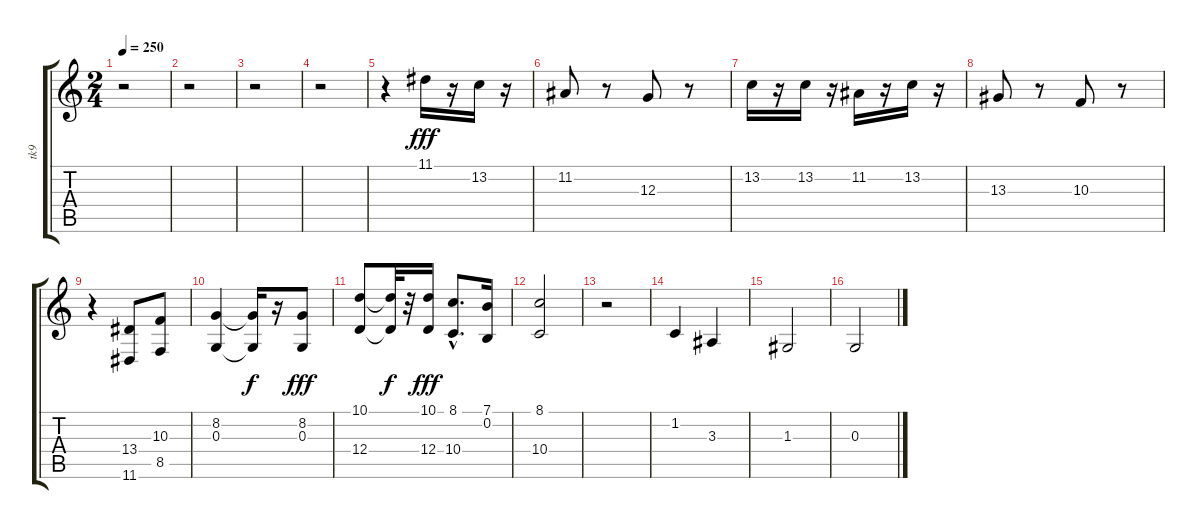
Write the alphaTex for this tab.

\track ("tk9" "tk9") {instrument stringensemble1}
\staff {score tabs}
\tuning (E4 B3 G3 D3 A2 E2) {hide}
\ts (2 4)
\tempo 250
\clef g2
\ks c
r.2{dy fff instrument stringensemble1} |
r.2 |
r.2 |
r.2 |
r.4 11.1.16{balance 8} r.16 13.2.16 r.16 |
11.2.8 r.8 12.3.8 r.8 |
13.2.16 r.16 13.2.16 r.16 11.2.16 r.16 13.2.16 r.16 |
13.3.8 r.8 10.3.8 r.8 |
r.4 (13.4 11.6).8 (10.3 8.5).8 |
(8.2 0.3).4 (8.2{t} 0.3{t}).16{dy f} r.16 (8.2 0.3).8{dy fff} |
(10.1 12.4).8 (10.1{t} 12.4{t}).32{dy f} r.32 (10.1 12.4).16{dy fff} (8.1{hac} 10.4{hac}).8{d} (7.1 0.2).16 |
(8.1 10.4).2 |
r.2 |
1.2.4 3.3.4 |
1.3.2 |
0.3.2
